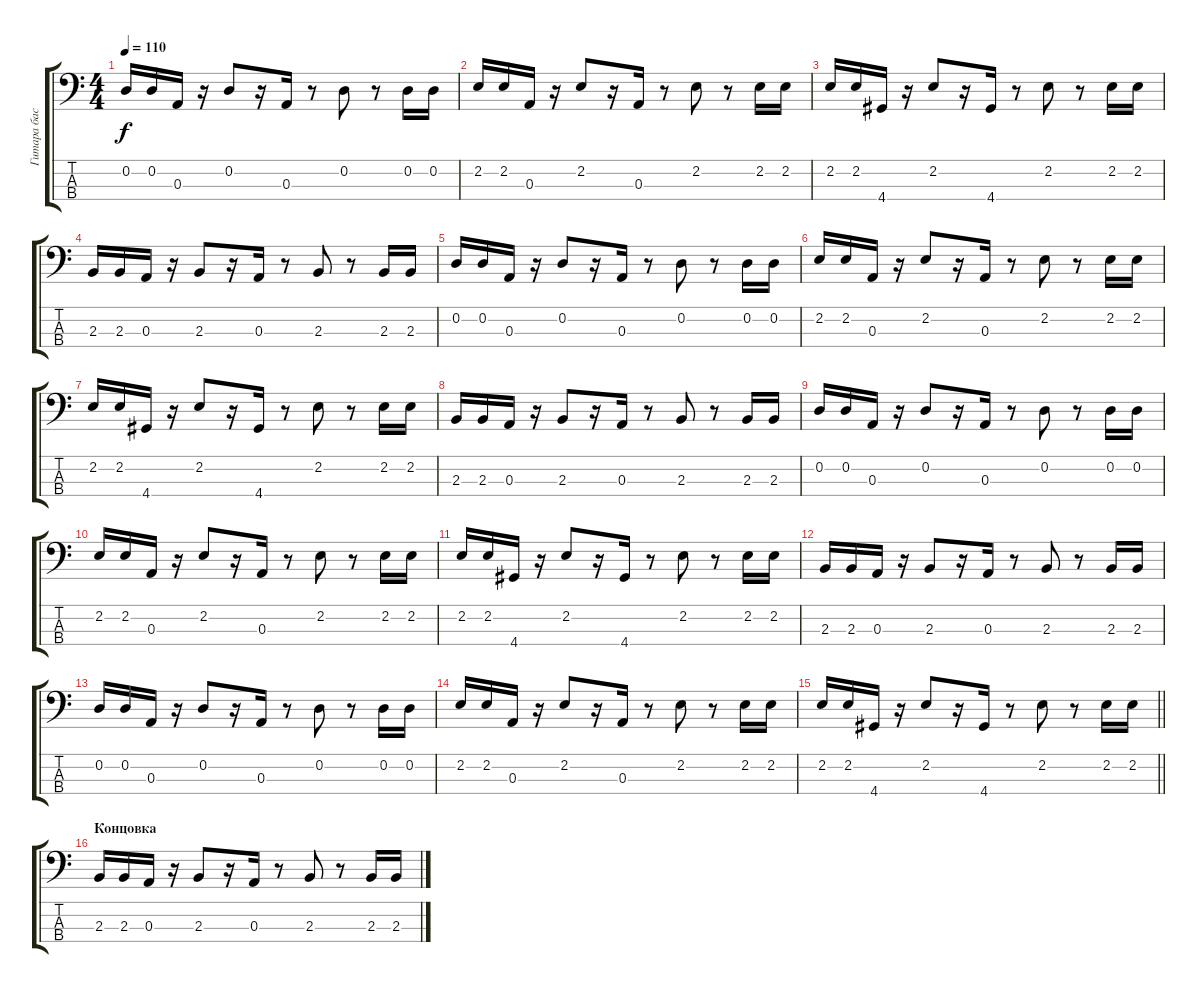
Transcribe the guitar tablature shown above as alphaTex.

\track ("Гитара бас" "Гитара бас") {instrument electricbassfinger bank 1}
\staff {score tabs}
\tuning (G2 D2 A1 E1) {hide}
\ts (4 4)
\tempo 110
\clef f4
\ks c
0.2.16{dy f} 0.2.16 0.3.16 r.16 0.2.8 r.16 0.3.16 r.8 0.2.8 r.8 0.2.16 0.2.16 |
2.2.16 2.2.16 0.3.16 r.16 2.2.8 r.16 0.3.16 r.8 2.2.8 r.8 2.2.16 2.2.16 |
2.2.16 2.2.16 4.4.16 r.16 2.2.8 r.16 4.4.16 r.8 2.2.8 r.8 2.2.16 2.2.16 |
2.3.16 2.3.16 0.3.16 r.16 2.3.8 r.16 0.3.16 r.8 2.3.8 r.8 2.3.16 2.3.16 |
0.2.16 0.2.16 0.3.16 r.16 0.2.8 r.16 0.3.16 r.8 0.2.8 r.8 0.2.16 0.2.16 |
2.2.16 2.2.16 0.3.16 r.16 2.2.8 r.16 0.3.16 r.8 2.2.8 r.8 2.2.16 2.2.16 |
2.2.16 2.2.16 4.4.16 r.16 2.2.8 r.16 4.4.16 r.8 2.2.8 r.8 2.2.16 2.2.16 |
2.3.16 2.3.16 0.3.16 r.16 2.3.8 r.16 0.3.16 r.8 2.3.8 r.8 2.3.16 2.3.16 |
0.2.16 0.2.16 0.3.16 r.16 0.2.8 r.16 0.3.16 r.8 0.2.8 r.8 0.2.16 0.2.16 |
2.2.16 2.2.16 0.3.16 r.16 2.2.8 r.16 0.3.16 r.8 2.2.8 r.8 2.2.16 2.2.16 |
2.2.16 2.2.16 4.4.16 r.16 2.2.8 r.16 4.4.16 r.8 2.2.8 r.8 2.2.16 2.2.16 |
2.3.16 2.3.16 0.3.16 r.16 2.3.8 r.16 0.3.16 r.8 2.3.8 r.8 2.3.16 2.3.16 |
0.2.16 0.2.16 0.3.16 r.16 0.2.8 r.16 0.3.16 r.8 0.2.8 r.8 0.2.16 0.2.16 |
2.2.16 2.2.16 0.3.16 r.16 2.2.8 r.16 0.3.16 r.8 2.2.8 r.8 2.2.16 2.2.16 |
\barLineRight lightlight
2.2.16 2.2.16 4.4.16 r.16 2.2.8 r.16 4.4.16 r.8 2.2.8 r.8 2.2.16 2.2.16 |
\section ("" "Концовка")
2.3.16 2.3.16 0.3.16 r.16 2.3.8 r.16 0.3.16 r.8 2.3.8 r.8 2.3.16 2.3.16
